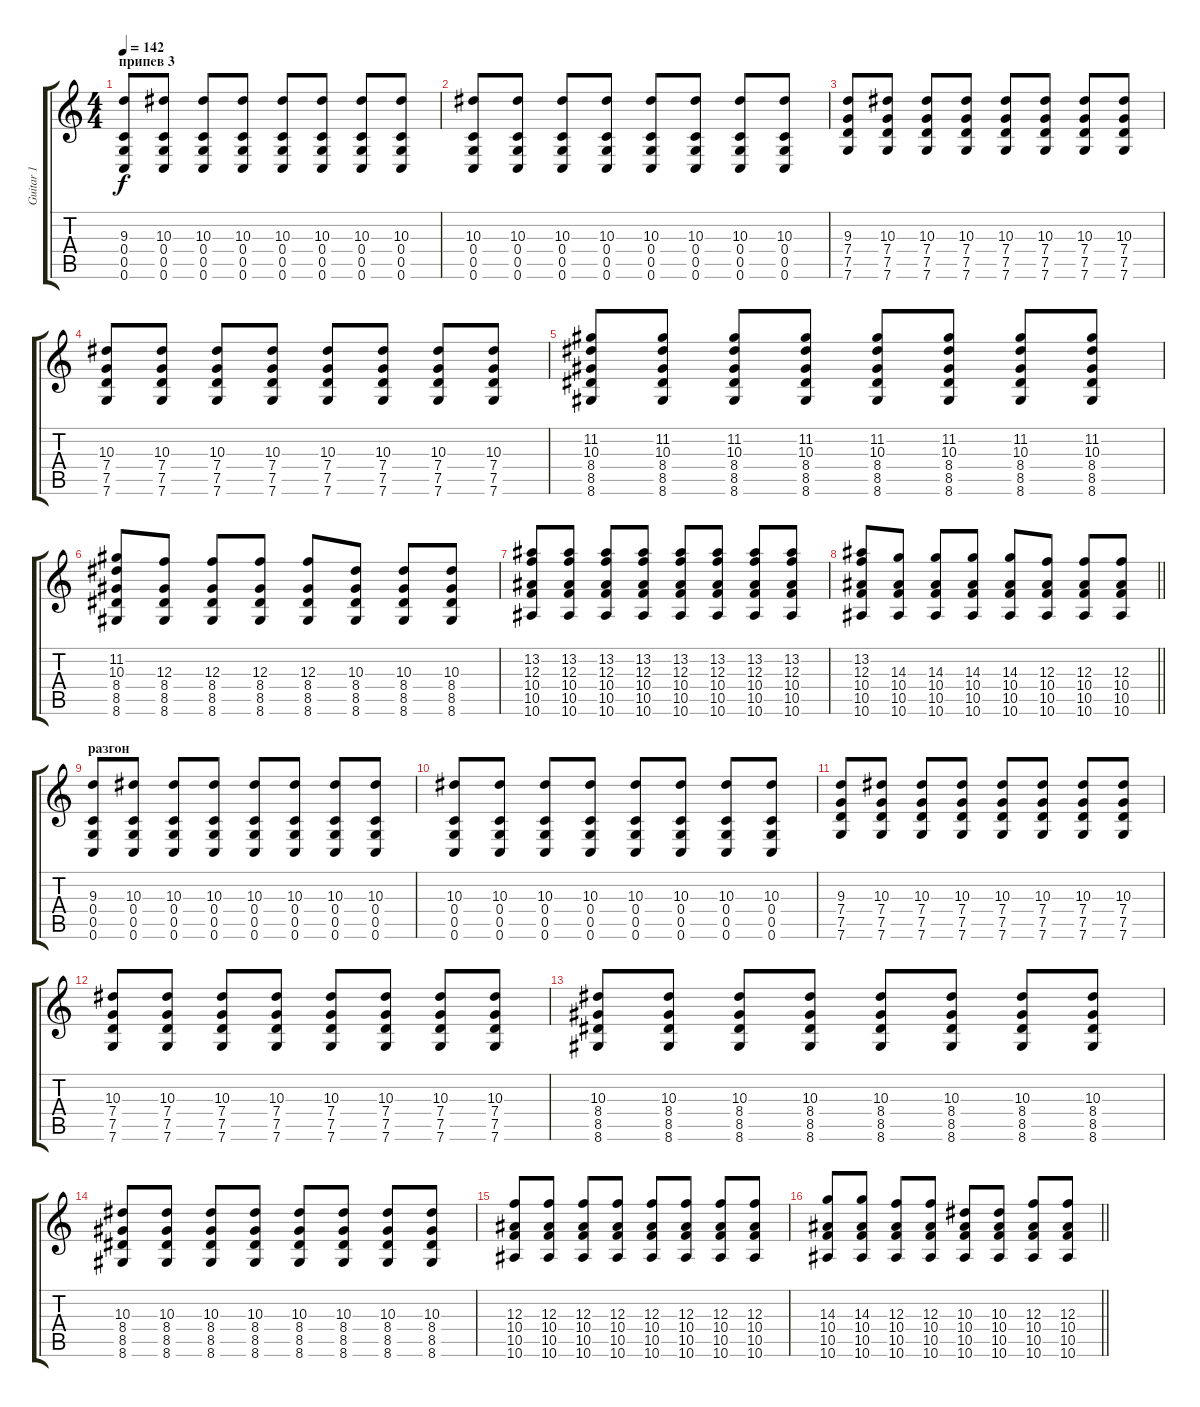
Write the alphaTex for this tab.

\track ("Guitar 1" "Guitar 1") {instrument distortionguitar}
\staff {score tabs}
\tuning (D4 A3 F3 C3 G2 C2) {hide}
\ts (4 4)
\section ("" "припев 3")
\tempo 142
\clef g2
\ks c
(9.3 0.4 0.5 0.6).8{dy f} (10.3 0.4 0.5 0.6).8 (10.3 0.4 0.5 0.6).8 (10.3 0.4 0.5 0.6).8 (10.3 0.4 0.5 0.6).8 (10.3 0.4 0.5 0.6).8 (10.3 0.4 0.5 0.6).8 (10.3 0.4 0.5 0.6).8 |
(10.3 0.4 0.5 0.6).8 (10.3 0.4 0.5 0.6).8 (10.3 0.4 0.5 0.6).8 (10.3 0.4 0.5 0.6).8 (10.3 0.4 0.5 0.6).8 (10.3 0.4 0.5 0.6).8 (10.3 0.4 0.5 0.6).8 (10.3 0.4 0.5 0.6).8 |
(9.3 7.4 7.5 7.6).8 (10.3 7.4 7.5 7.6).8 (10.3 7.4 7.5 7.6).8 (10.3 7.4 7.5 7.6).8 (10.3 7.4 7.5 7.6).8 (10.3 7.4 7.5 7.6).8 (10.3 7.4 7.5 7.6).8 (10.3 7.4 7.5 7.6).8 |
(10.3 7.4 7.5 7.6).8 (10.3 7.4 7.5 7.6).8 (10.3 7.4 7.5 7.6).8 (10.3 7.4 7.5 7.6).8 (10.3 7.4 7.5 7.6).8 (10.3 7.4 7.5 7.6).8 (10.3 7.4 7.5 7.6).8 (10.3 7.4 7.5 7.6).8 |
(11.2 10.3 8.4 8.5 8.6).8 (11.2 10.3 8.4 8.5 8.6).8 (11.2 10.3 8.4 8.5 8.6).8 (11.2 10.3 8.4 8.5 8.6).8 (11.2 10.3 8.4 8.5 8.6).8 (11.2 10.3 8.4 8.5 8.6).8 (11.2 10.3 8.4 8.5 8.6).8 (11.2 10.3 8.4 8.5 8.6).8 |
(11.2 10.3 8.4 8.5 8.6).8 (12.3 8.4 8.5 8.6).8 (12.3 8.4 8.5 8.6).8 (12.3 8.4 8.5 8.6).8 (12.3 8.4 8.5 8.6).8 (10.3 8.4 8.5 8.6).8 (10.3 8.4 8.5 8.6).8 (10.3 8.4 8.5 8.6).8 |
(13.2 12.3 10.4 10.5 10.6).8 (13.2 12.3 10.4 10.5 10.6).8 (13.2 12.3 10.4 10.5 10.6).8 (13.2 12.3 10.4 10.5 10.6).8 (13.2 12.3 10.4 10.5 10.6).8 (13.2 12.3 10.4 10.5 10.6).8 (13.2 12.3 10.4 10.5 10.6).8 (13.2 12.3 10.4 10.5 10.6).8 |
\barLineRight lightlight
(13.2 12.3 10.4 10.5 10.6).8 (14.3 10.4 10.5 10.6).8 (14.3 10.4 10.5 10.6).8 (14.3 10.4 10.5 10.6).8 (14.3 10.4 10.5 10.6).8 (12.3 10.4 10.5 10.6).8 (12.3 10.4 10.5 10.6).8 (12.3 10.4 10.5 10.6).8 |
\section ("" "разгон")
(9.3 0.4 0.5 0.6).8 (10.3 0.4 0.5 0.6).8 (10.3 0.4 0.5 0.6).8 (10.3 0.4 0.5 0.6).8 (10.3 0.4 0.5 0.6).8 (10.3 0.4 0.5 0.6).8 (10.3 0.4 0.5 0.6).8 (10.3 0.4 0.5 0.6).8 |
(10.3 0.4 0.5 0.6).8 (10.3 0.4 0.5 0.6).8 (10.3 0.4 0.5 0.6).8 (10.3 0.4 0.5 0.6).8 (10.3 0.4 0.5 0.6).8 (10.3 0.4 0.5 0.6).8 (10.3 0.4 0.5 0.6).8 (10.3 0.4 0.5 0.6).8 |
(9.3 7.4 7.5 7.6).8 (10.3 7.4 7.5 7.6).8 (10.3 7.4 7.5 7.6).8 (10.3 7.4 7.5 7.6).8 (10.3 7.4 7.5 7.6).8 (10.3 7.4 7.5 7.6).8 (10.3 7.4 7.5 7.6).8 (10.3 7.4 7.5 7.6).8 |
(10.3 7.4 7.5 7.6).8 (10.3 7.4 7.5 7.6).8 (10.3 7.4 7.5 7.6).8 (10.3 7.4 7.5 7.6).8 (10.3 7.4 7.5 7.6).8 (10.3 7.4 7.5 7.6).8 (10.3 7.4 7.5 7.6).8 (10.3 7.4 7.5 7.6).8 |
(10.3 8.4 8.5 8.6).8 (10.3 8.4 8.5 8.6).8 (10.3 8.4 8.5 8.6).8 (10.3 8.4 8.5 8.6).8 (10.3 8.4 8.5 8.6).8 (10.3 8.4 8.5 8.6).8 (10.3 8.4 8.5 8.6).8 (10.3 8.4 8.5 8.6).8 |
(10.3 8.4 8.5 8.6).8 (10.3 8.4 8.5 8.6).8 (10.3 8.4 8.5 8.6).8 (10.3 8.4 8.5 8.6).8 (10.3 8.4 8.5 8.6).8 (10.3 8.4 8.5 8.6).8 (10.3 8.4 8.5 8.6).8 (10.3 8.4 8.5 8.6).8 |
(12.3 10.4 10.5 10.6).8 (12.3 10.4 10.5 10.6).8 (12.3 10.4 10.5 10.6).8 (12.3 10.4 10.5 10.6).8 (12.3 10.4 10.5 10.6).8 (12.3 10.4 10.5 10.6).8 (12.3 10.4 10.5 10.6).8 (12.3 10.4 10.5 10.6).8 |
\barLineRight lightlight
(14.3 10.4 10.5 10.6).8 (14.3 10.4 10.5 10.6).8 (12.3 10.4 10.5 10.6).8 (12.3 10.4 10.5 10.6).8 (10.3 10.4 10.5 10.6).8 (10.3 10.4 10.5 10.6).8 (12.3 10.4 10.5 10.6).8 (12.3 10.4 10.5 10.6).8
